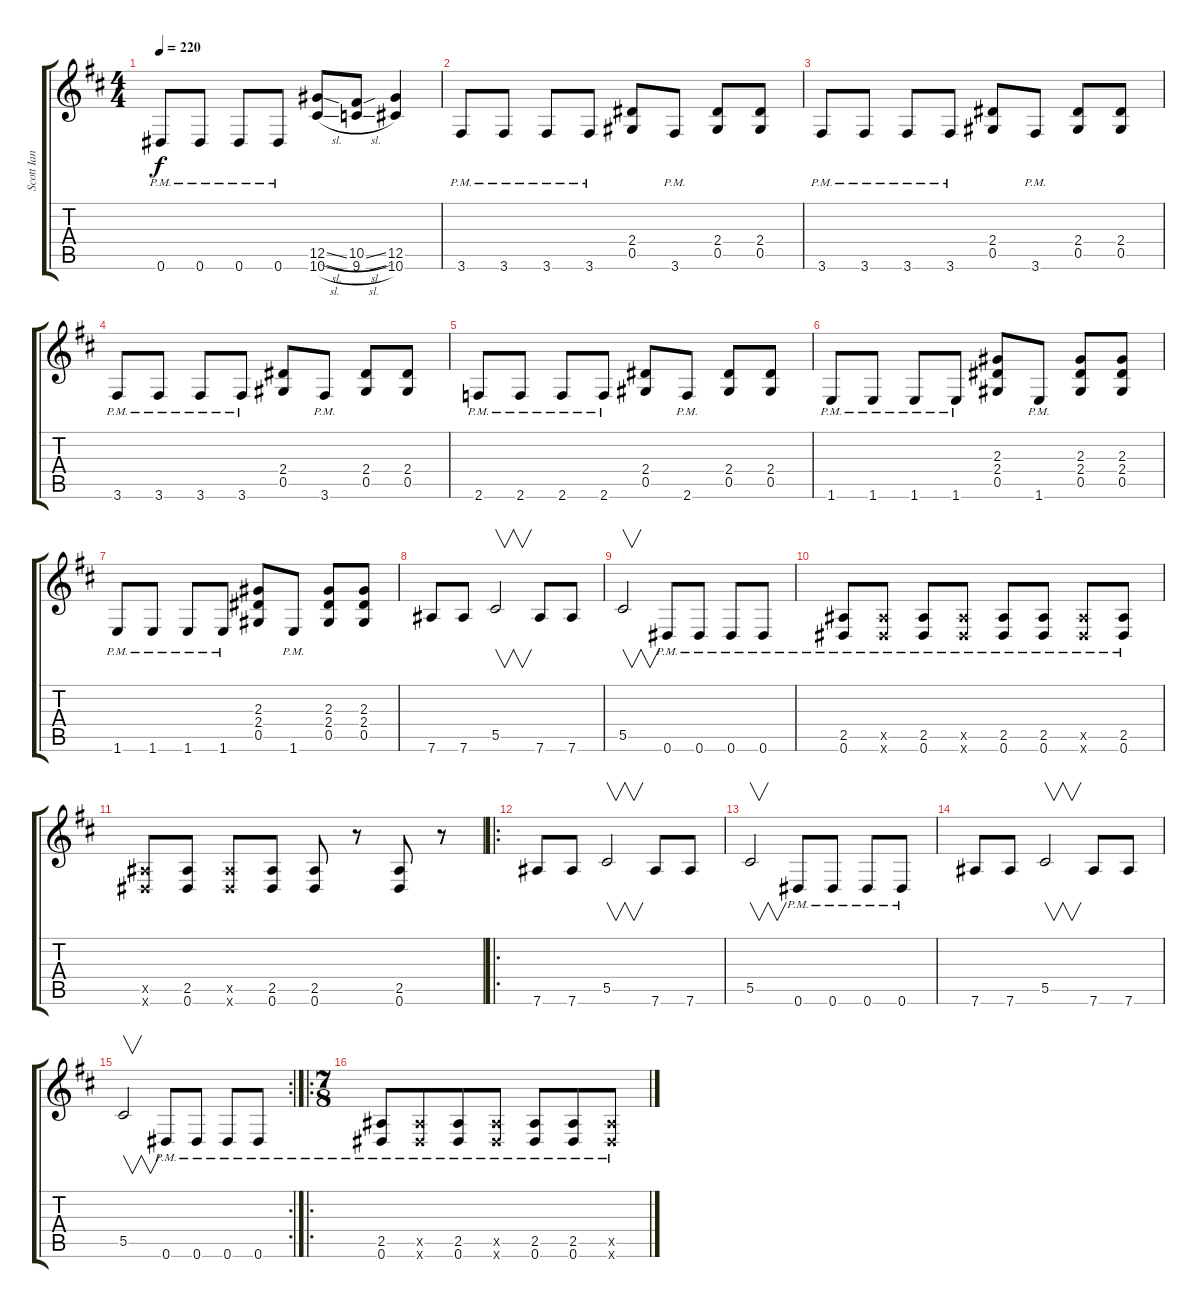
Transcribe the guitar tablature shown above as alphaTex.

\track ("Scott Ian" "Scott Ian") {instrument distortionguitar}
\staff {score tabs}
\tuning (Eb4 Bb3 Gb3 Db3 Ab2 Eb2) {hide}
\ts (4 4)
\tempo 220
\clef g2
\ks d
0.6{pm}.8{dy f} 0.6{pm}.8 0.6{pm}.8 0.6{pm}.8 (12.5{sl} 10.6{sl}).8 (10.5{sl} 9.6{sl}).8 (12.5 10.6).4 |
3.6{pm}.8 3.6{pm}.8 3.6{pm}.8 3.6{pm}.8 (2.4 0.5).8 3.6{pm}.8 (2.4 0.5).8 (2.4 0.5).8 |
3.6{pm}.8 3.6{pm}.8 3.6{pm}.8 3.6{pm}.8 (2.4 0.5).8 3.6{pm}.8 (2.4 0.5).8 (2.4 0.5).8 |
3.6{pm}.8 3.6{pm}.8 3.6{pm}.8 3.6{pm}.8 (2.4 0.5).8 3.6{pm}.8 (2.4 0.5).8 (2.4 0.5).8 |
2.6{pm}.8 2.6{pm}.8 2.6{pm}.8 2.6{pm}.8 (2.4 0.5).8 2.6{pm}.8 (2.4 0.5).8 (2.4 0.5).8 |
1.6{pm}.8 1.6{pm}.8 1.6{pm}.8 1.6{pm}.8 (2.3 2.4 0.5).8 1.6{pm}.8 (2.3 2.4 0.5).8 (2.3 2.4 0.5).8 |
1.6{pm}.8 1.6{pm}.8 1.6{pm}.8 1.6{pm}.8 (2.3 2.4 0.5).8 1.6{pm}.8 (2.3 2.4 0.5).8 (2.3 2.4 0.5).8 |
7.6.8 7.6.8 5.5.2{v} 7.6.8 7.6.8 |
5.5.2{v} 0.6{pm}.8 0.6{pm}.8 0.6{pm}.8 0.6{pm}.8 |
(2.5{pm} 0.6{pm}).8 (2.5{pm x} 0.6{pm x}).8 (2.5{pm} 0.6{pm}).8 (2.5{pm x} 0.6{pm x}).8 (2.5{pm} 0.6{pm}).8 (2.5{pm} 0.6{pm}).8 (2.5{pm x} 0.6{pm x}).8 (2.5{pm} 0.6{pm}).8 |
(2.5{x} 0.6{x}).8 (2.5 0.6).8 (2.5{x} 0.6{x}).8 (2.5 0.6).8 (2.5 0.6).8 r.8 (2.5 0.6).8 r.8 |
\ro
7.6.8 7.6.8 5.5.2{v} 7.6.8 7.6.8 |
5.5.2{v} 0.6{pm}.8 0.6{pm}.8 0.6{pm}.8 0.6{pm}.8 |
7.6.8 7.6.8 5.5.2{v} 7.6.8 7.6.8 |
\rc 2
5.5.2{v} 0.6{pm}.8 0.6{pm}.8 0.6{pm}.8 0.6{pm}.8 |
\ro
\ts (7 8)
(2.5{pm} 0.6{pm}).8 (2.5{pm x} 0.6{pm x}).8 (2.5{pm} 0.6{pm}).8 (2.5{pm x} 0.6{pm x}).8 (2.5{pm} 0.6{pm}).8 (2.5{pm} 0.6{pm}).8 (2.5{pm x} 0.6{pm x}).8
